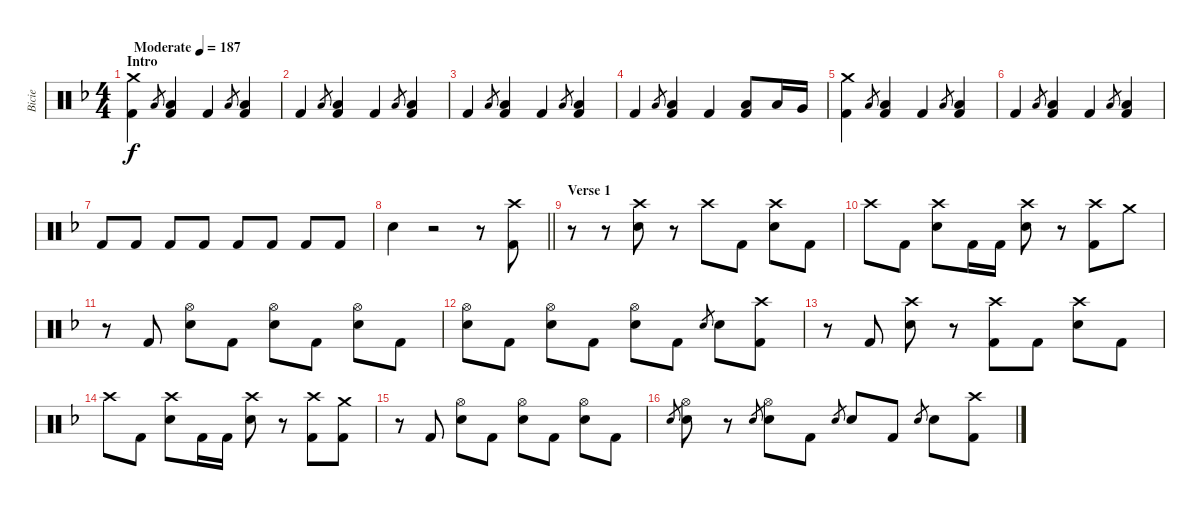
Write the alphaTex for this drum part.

\track ("Bicie" "Bicie") {instrument percussion}
\staff {score}
\articulation defaults
\ts (4 4)
\section ("" "Intro")
\tempo (187 "Moderate")
\clef neutral
\ks dminor
("Crash medium (hit)" "Kick (hit) 2").4{dy f} "Low Tom (hit)".8{gr} ("Low Tom (hit)" "Kick (hit) 2").4 "Kick (hit) 2".4 "Low Tom (hit)".8{gr} ("Low Tom (hit)" "Kick (hit) 2").4 |
"Kick (hit) 2".4 "Low Tom (hit)".8{gr} ("Low Tom (hit)" "Kick (hit) 2").4 "Kick (hit) 2".4 "Low Tom (hit)".8{gr} ("Low Tom (hit)" "Kick (hit) 2").4 |
"Kick (hit) 2".4 "Low Tom (hit)".8{gr} ("Low Tom (hit)" "Kick (hit) 2").4 "Kick (hit) 2".4 "Low Tom (hit)".8{gr} ("Low Tom (hit)" "Kick (hit) 2").4 |
"Kick (hit) 2".4 "Low Tom (hit)".8{gr} ("Low Tom (hit)" "Kick (hit) 2").4 "Kick (hit) 2".4 ("Low Tom (hit)" "Kick (hit) 2").8 "Low Tom (hit)".16 "Very Low Tom (hit)".16 |
("Crash medium (hit)" "Kick (hit) 2").4 "Low Tom (hit)".8{gr} ("Low Tom (hit)" "Kick (hit) 2").4 "Kick (hit) 2".4 "Low Tom (hit)".8{gr} ("Low Tom (hit)" "Kick (hit) 2").4 |
"Kick (hit) 2".4 "Low Tom (hit)".8{gr} ("Low Tom (hit)" "Kick (hit) 2").4 "Kick (hit) 2".4 "Low Tom (hit)".8{gr} ("Low Tom (hit)" "Kick (hit) 2").4 |
"Kick (hit) 2".8 "Kick (hit) 2".8 "Kick (hit) 2".8 "Kick (hit) 2".8 "Kick (hit) 2".8 "Kick (hit) 2".8 "Kick (hit) 2".8 "Kick (hit) 2".8 |
\barLineRight lightlight "Electric Snare (hit)".4
r.2 r.8 ("Crash high (hit)" "Kick (hit) 2").8 |
\section ("" "Verse 1")
r.8 r.8 ("Crash high (hit)" "Electric Snare (hit)").8 r.8 "Crash high (hit)".8 "Kick (hit) 2".8 ("Crash high (hit)" "Electric Snare (hit)").8 "Kick (hit) 2".8 |
"Crash high (hit)".8 "Kick (hit) 2".8 ("Crash high (hit)" "Electric Snare (hit)").8 "Kick (hit) 2".16 "Kick (hit) 2".16 ("Crash high (hit)" "Electric Snare (hit)").8 r.8 ("Crash high (hit)" "Kick (hit) 2").8 "Crash medium (hit)".8 |
r.8 "Kick (hit) 2".8 ("Hi-Hat (open)" "Electric Snare (hit)").8 "Kick (hit) 2".8 ("Hi-Hat (open)" "Electric Snare (hit)").8 "Kick (hit) 2".8 ("Hi-Hat (open)" "Electric Snare (hit)").8 "Kick (hit) 2".8 |
("Hi-Hat (open)" "Electric Snare (hit)").8 "Kick (hit) 2".8 ("Hi-Hat (open)" "Electric Snare (hit)").8 "Kick (hit) 2".8 ("Hi-Hat (open)" "Electric Snare (hit)").8 "Kick (hit) 2".8 "Electric Snare (hit)".8{gr} "Electric Snare (hit)".8 ("Crash high (hit)" "Kick (hit) 2").8 |
r.8 "Kick (hit) 2".8 ("Crash high (hit)" "Electric Snare (hit)").8 r.8 ("Crash high (hit)" "Kick (hit) 2").8 "Kick (hit) 2".8 ("Crash high (hit)" "Electric Snare (hit)").8 "Kick (hit) 2".8 |
"Crash high (hit)".8 "Kick (hit) 2".8 ("Crash high (hit)" "Electric Snare (hit)").8 "Kick (hit) 2".16 "Kick (hit) 2".16 ("Crash high (hit)" "Electric Snare (hit)").8 r.8 ("Crash high (hit)" "Kick (hit) 2").8 ("Crash medium (hit)" "Kick (hit) 2").8 |
r.8 "Kick (hit) 2".8 ("Hi-Hat (open)" "Electric Snare (hit)").8 "Kick (hit) 2".8 ("Hi-Hat (open)" "Electric Snare (hit)").8 "Kick (hit) 2".8 ("Hi-Hat (open)" "Electric Snare (hit)").8 "Kick (hit) 2".8 |
"Electric Snare (hit)".8{gr} ("Hi-Hat (open)" "Electric Snare (hit)").8 r.8 "Electric Snare (hit)".8{gr} ("Hi-Hat (open)" "Electric Snare (hit)").8 "Kick (hit) 2".8 "Electric Snare (hit)".8{gr} "Electric Snare (hit)".8 "Kick (hit) 2".8 "Electric Snare (hit)".8{gr} "Electric Snare (hit)".8 ("Crash high (hit)" "Kick (hit) 2").8
